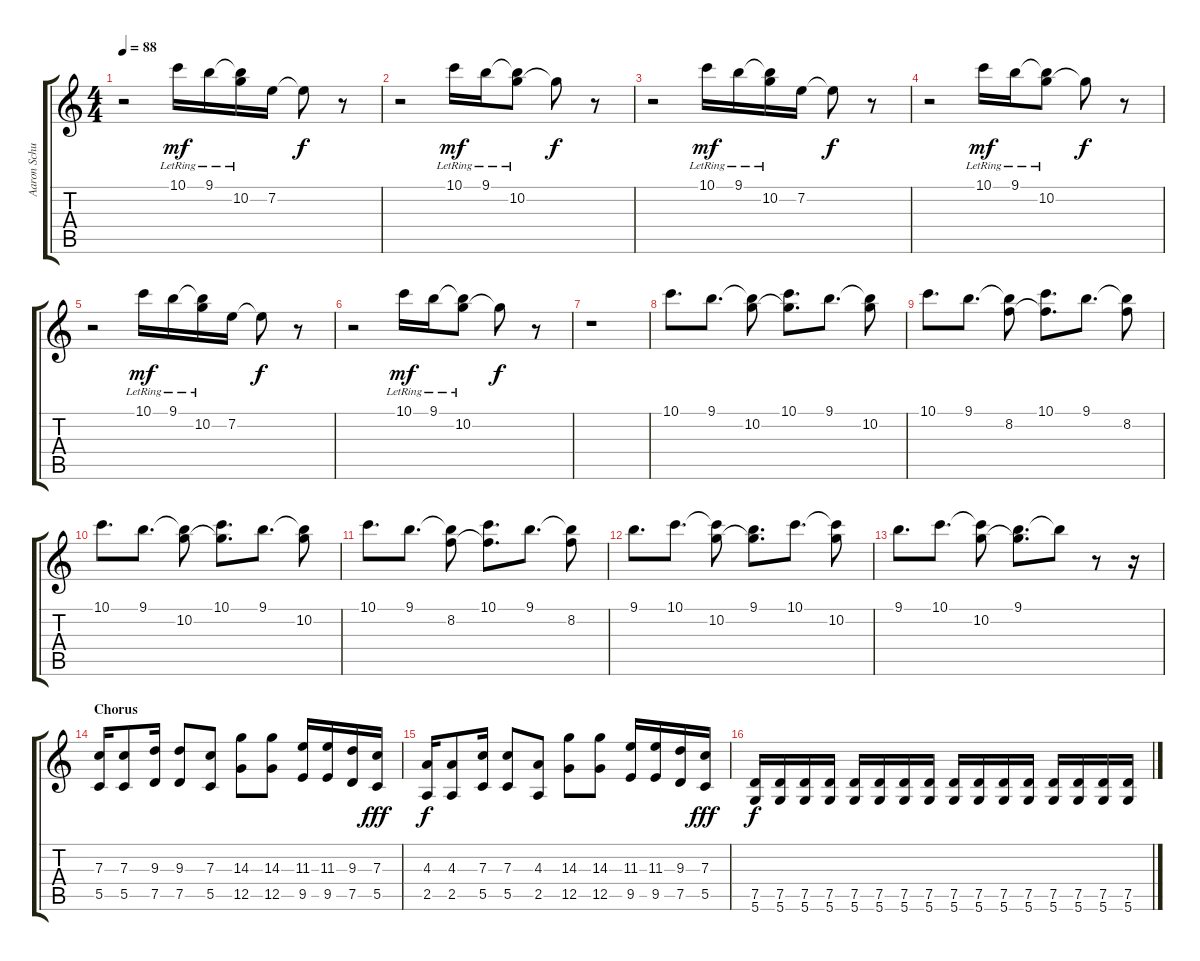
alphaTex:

\track ("Aaron Schultz " "Aaron Schu") {instrument overdrivenguitar}
\staff {score tabs}
\tuning (D4 A3 F3 C3 G2 D2) {hide}
\ts (4 4)
\tempo 88
\clef g2
\ks c
r.2{dy f} 10.1{lr}.16{dy mf} 9.1{lr}.16 (9.1{t} 10.2{lr}).16 7.2.16 7.2{t}.8{dy f} r.8 |
r.2 10.1{lr}.16{dy mf} 9.1{lr}.16 (9.1{t} 10.2{lr}).8 10.2{t}.8{dy f} r.8 |
r.2 10.1{lr}.16{dy mf} 9.1{lr}.16 (9.1{t} 10.2{lr}).16 7.2.16 7.2{t}.8{dy f} r.8 |
r.2 10.1{lr}.16{dy mf} 9.1{lr}.16 (9.1{t} 10.2{lr}).8 10.2{t}.8{dy f} r.8 |
r.2 10.1{lr}.16{dy mf} 9.1{lr}.16 (9.1{t} 10.2{lr}).16 7.2.16 7.2{t}.8{dy f} r.8 |
r.2 10.1{lr}.16{dy mf} 9.1{lr}.16 (9.1{t} 10.2{lr}).8 10.2{t}.8{dy f} r.8 |
r.1 |
10.1.8{d} 9.1.8{d} (9.1{t} 10.2).8 (10.1 10.2{t}).8{d} 9.1.8{d} (9.1{t} 10.2).8 |
10.1.8{d} 9.1.8{d} (9.1{t} 8.2).8 (10.1 8.2{t}).8{d} 9.1.8{d} (9.1{t} 8.2).8 |
10.1.8{d} 9.1.8{d} (9.1{t} 10.2).8 (10.1 10.2{t}).8{d} 9.1.8{d} (9.1{t} 10.2).8 |
10.1.8{d} 9.1.8{d} (9.1{t} 8.2).8 (10.1 8.2{t}).8{d} 9.1.8{d} (9.1{t} 8.2).8 |
9.1.8{d} 10.1.8{d} (10.1{t} 10.2).8 (9.1 10.2{t}).8{d} 10.1.8{d} (10.1{t} 10.2).8 |
9.1.8{d} 10.1.8{d} (10.1{t} 10.2).8 (9.1 10.2{t}).8{d} 9.1{t}.8 r.8 r.16 |
\section ("" "Chorus")
(7.3 5.5).16 (7.3 5.5).8 (9.3 7.5).16 (9.3 7.5).8 (7.3 5.5).8 (14.3 12.5).8 (14.3 12.5).8 (11.3 9.5).16 (11.3 9.5).16 (9.3 7.5).16 (7.3 5.5).16{dy fff} |
(4.3 2.5).16{dy f} (4.3 2.5).8 (7.3 5.5).16 (7.3 5.5).8 (4.3 2.5).8 (14.3 12.5).8 (14.3 12.5).8 (11.3 9.5).16 (11.3 9.5).16 (9.3 7.5).16 (7.3 5.5).16{dy fff} |
(7.5 5.6).16{dy f} (7.5 5.6).16 (7.5 5.6).16 (7.5 5.6).16 (7.5 5.6).16 (7.5 5.6).16 (7.5 5.6).16 (7.5 5.6).16 (7.5 5.6).16 (7.5 5.6).16 (7.5 5.6).16 (7.5 5.6).16 (7.5 5.6).16 (7.5 5.6).16 (7.5 5.6).16 (7.5 5.6).16
